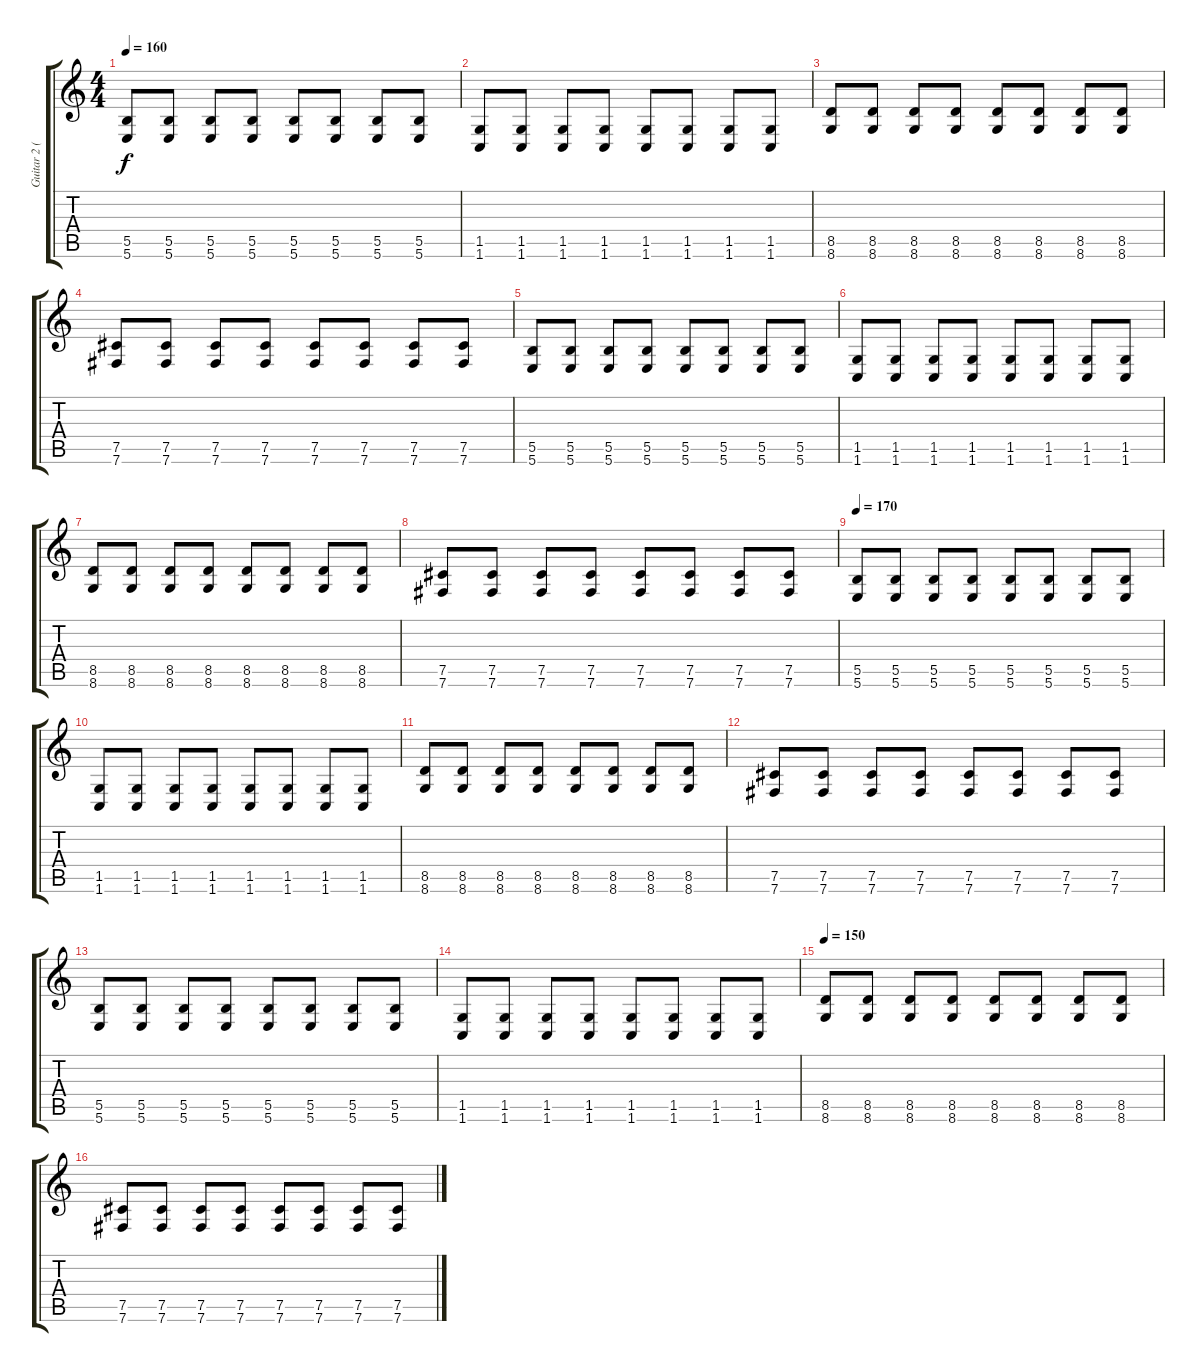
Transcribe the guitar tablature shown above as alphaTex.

\track ("Guitar 2 (P.Mueller)" "Guitar 2 (") {instrument distortionguitar}
\staff {score tabs}
\tuning (Db4 Ab3 E3 B2 Gb2 B1) {hide}
\ts (4 4)
\tempo 160
\clef g2
\ks c
(5.5 5.6).8{dy f} (5.5 5.6).8 (5.5 5.6).8 (5.5 5.6).8 (5.5 5.6).8 (5.5 5.6).8 (5.5 5.6).8 (5.5 5.6).8 |
(1.5 1.6).8 (1.5 1.6).8 (1.5 1.6).8 (1.5 1.6).8 (1.5 1.6).8 (1.5 1.6).8 (1.5 1.6).8 (1.5 1.6).8 |
(8.5 8.6).8 (8.5 8.6).8 (8.5 8.6).8 (8.5 8.6).8 (8.5 8.6).8 (8.5 8.6).8 (8.5 8.6).8 (8.5 8.6).8 |
(7.5 7.6).8 (7.5 7.6).8 (7.5 7.6).8 (7.5 7.6).8 (7.5 7.6).8 (7.5 7.6).8 (7.5 7.6).8 (7.5 7.6).8 |
(5.5 5.6).8 (5.5 5.6).8 (5.5 5.6).8 (5.5 5.6).8 (5.5 5.6).8 (5.5 5.6).8 (5.5 5.6).8 (5.5 5.6).8 |
(1.5 1.6).8 (1.5 1.6).8 (1.5 1.6).8 (1.5 1.6).8 (1.5 1.6).8 (1.5 1.6).8 (1.5 1.6).8 (1.5 1.6).8 |
(8.5 8.6).8 (8.5 8.6).8 (8.5 8.6).8 (8.5 8.6).8 (8.5 8.6).8 (8.5 8.6).8 (8.5 8.6).8 (8.5 8.6).8 |
(7.5 7.6).8 (7.5 7.6).8 (7.5 7.6).8 (7.5 7.6).8 (7.5 7.6).8 (7.5 7.6).8 (7.5 7.6).8 (7.5 7.6).8 |
\tempo 170
(5.5 5.6).8 (5.5 5.6).8 (5.5 5.6).8 (5.5 5.6).8 (5.5 5.6).8 (5.5 5.6).8 (5.5 5.6).8 (5.5 5.6).8 |
(1.5 1.6).8 (1.5 1.6).8 (1.5 1.6).8 (1.5 1.6).8 (1.5 1.6).8 (1.5 1.6).8 (1.5 1.6).8 (1.5 1.6).8 |
(8.5 8.6).8 (8.5 8.6).8 (8.5 8.6).8 (8.5 8.6).8 (8.5 8.6).8 (8.5 8.6).8 (8.5 8.6).8 (8.5 8.6).8 |
(7.5 7.6).8 (7.5 7.6).8 (7.5 7.6).8 (7.5 7.6).8 (7.5 7.6).8 (7.5 7.6).8 (7.5 7.6).8 (7.5 7.6).8 |
(5.5 5.6).8 (5.5 5.6).8 (5.5 5.6).8 (5.5 5.6).8 (5.5 5.6).8 (5.5 5.6).8 (5.5 5.6).8 (5.5 5.6).8 |
(1.5 1.6).8 (1.5 1.6).8 (1.5 1.6).8 (1.5 1.6).8 (1.5 1.6).8 (1.5 1.6).8 (1.5 1.6).8 (1.5 1.6).8 |
\tempo 150
(8.5 8.6).8 (8.5 8.6).8 (8.5 8.6).8 (8.5 8.6).8 (8.5 8.6).8 (8.5 8.6).8 (8.5 8.6).8 (8.5 8.6).8 |
(7.5 7.6).8 (7.5 7.6).8 (7.5 7.6).8 (7.5 7.6).8 (7.5 7.6).8 (7.5 7.6).8 (7.5 7.6).8 (7.5 7.6).8
